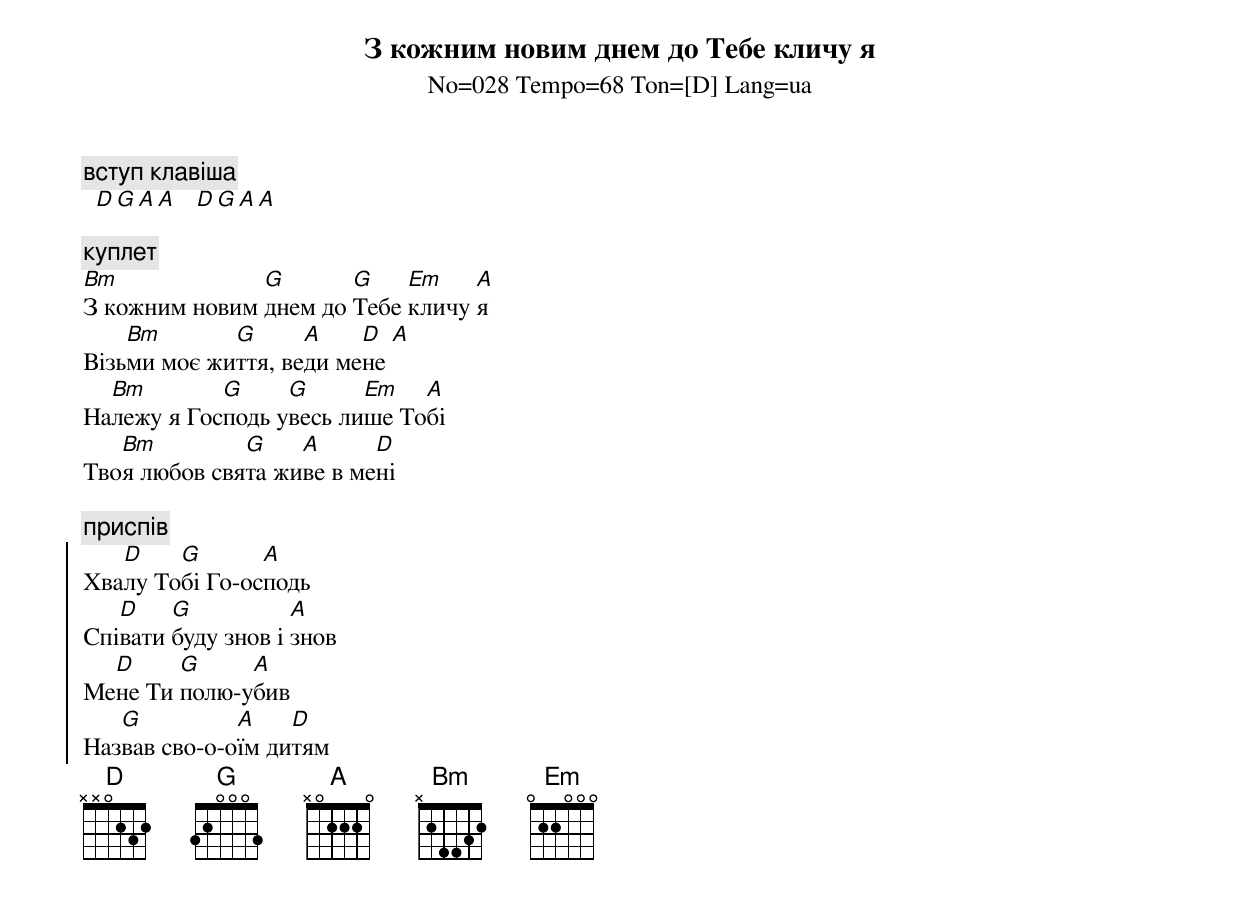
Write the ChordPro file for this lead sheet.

{title:З кожним новим днем до Тебе кличу я}
{subtitle:No=028 Tempo=68 Ton=[D] Lang=ua}

{c: вступ клавіша}
  [D][G][A][A]   [D][G][A][A]

{c: куплет}
[Bm]З кожним новим [G]днем до [G]Тебе [Em]кличу [A]я
Візь[Bm]ми моє жи[G]ття, ве[A]ди ме[D]не [A]
На[Bm]лежу я Гос[G]подь у[G]весь ли[Em]ше То[A]бі
Тво[Bm]я любов свя[G]та жи[A]ве в ме[D]ні

{c: приспів}
{soc}
Хва[D]лу То[G]бі Го-ос[A]подь
Спі[D]вати [G]буду знов і [A]знов
Ме[D]не Ти [G]полю-у[A]бив
Наз[G]вав сво-о-о[A]їм ди[D]тям
{eoc}
